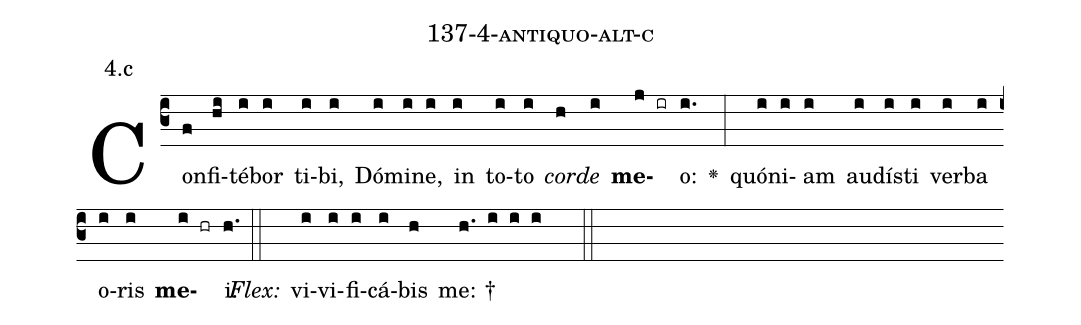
name: 137-4-antiquo-alt-c;
annotation: 4.c;
%%
(c3)Con(f)fi(hi)té(i)bor(i) ti(i)bi,(i) Dó(i)mi(i)ne,(i) in(i) to(i)to(i) <i>cor</i>(h)<i>de</i>(i) <b>me</b>(j ir)o:(i.) <v>\greheightstar</v>(:) quón(i)i(i)am(i) au(i)dís(i)ti(i) ver(i)ba(i) o(i)ris(i) <b>me</b>(i hr)i.(h.) (::)
<i>Flex:</i>()  vi(i)vi(i)fi(i)cá(i)bis(h) me: †(h. i i i  ::)

%E(i) u(i) o(i) u(i) a(i) e.(h.) (::)
